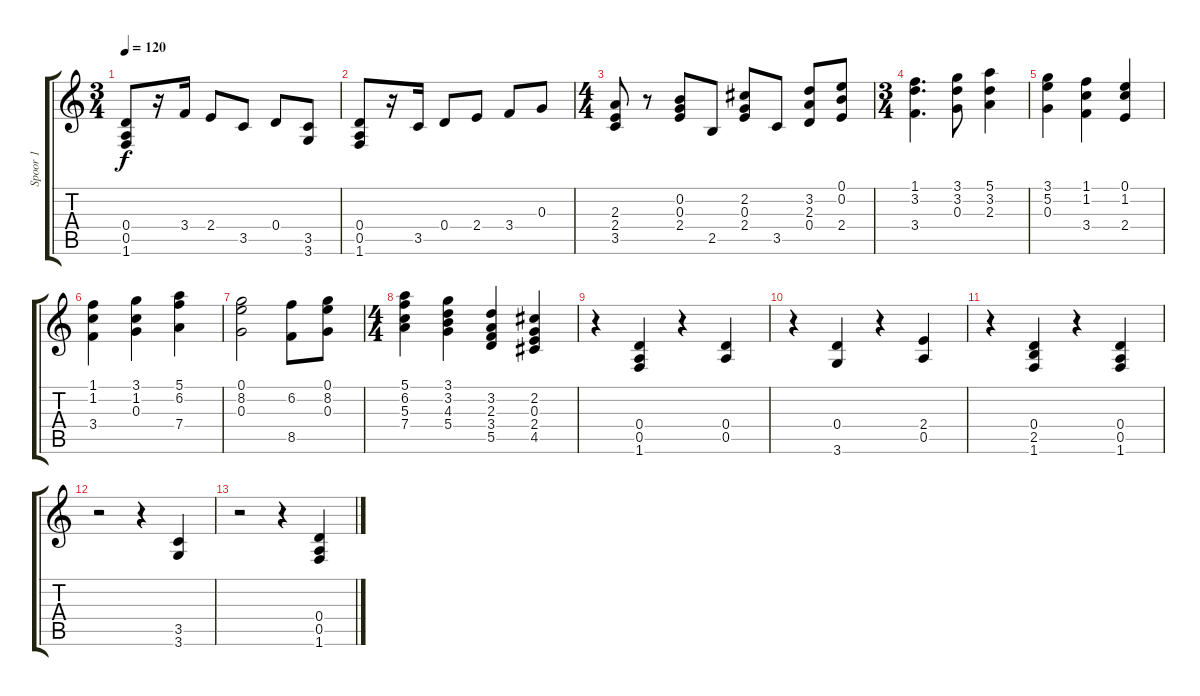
\track ("Spoor 1" "Spoor 1") {instrument electricguitarjazz}
\staff {score tabs}
\tuning (E4 B3 G3 D3 A2 E2) {hide}
\ts (3 4)
\tempo 120
\clef g2
\ks aminor
(0.4 0.5 1.6).8{dy f} r.16 3.4.16 2.4.8 3.5.8 0.4.8 (3.5 3.6).8 |
(0.4 0.5 1.6).8 r.16 3.5.16 0.4.8 2.4.8 3.4.8 0.3.8 |
\ts (4 4)
(2.3 2.4 3.5).8 r.8 (0.2 0.3 2.4).8 2.5.8 (2.2 0.3 2.4).8 3.5.8 (3.2 2.3 0.4).8 (0.1 0.2 2.4).8 |
\ts (3 4)
(1.1 3.2 3.4).4{d} (3.1 3.2 0.3).8 (5.1 3.2 2.3).4 |
(3.1 5.2 0.3).4 (1.1 1.2 3.4).4 (0.1 1.2 2.4).4 |
(1.1 1.2 3.4).4 (3.1 1.2 0.3).4 (5.1 6.2 7.4).4 |
(0.1 8.2 0.3).2 (6.2 8.5).8 (0.1 8.2 0.3).8 |
\ts (4 4)
(5.1 6.2 5.3 7.4).4 (3.1 3.2 4.3 5.4).4 (3.2 2.3 3.4 5.5).4 (2.2 0.3 2.4 4.5).4 |
r.4 (0.4 0.5 1.6).4 r.4 (0.4 0.5).4 |
r.4 (0.4 3.6).4 r.4 (2.4 0.5).4 |
r.4 (0.4 2.5 1.6).4 r.4 (0.4 0.5 1.6).4 |
r.2 r.4 (3.5 3.6).4 |
r.2 r.4 (0.4 0.5 1.6).4
